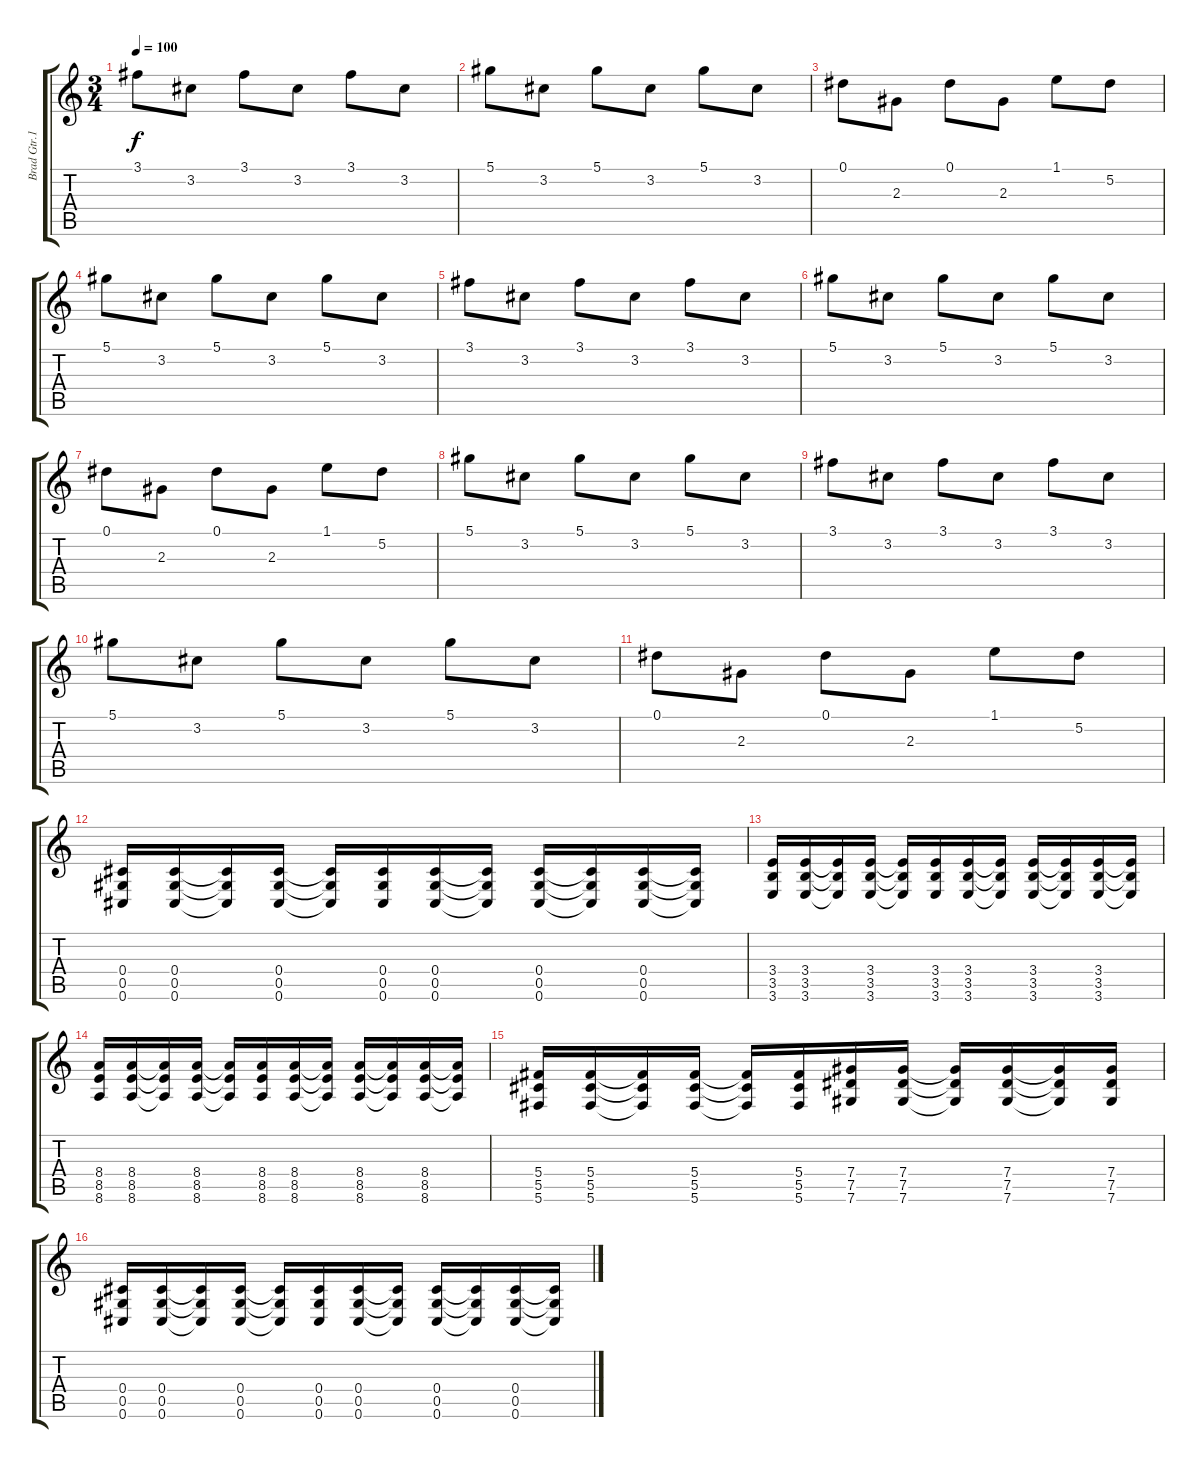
\track ("Brad Gtr.1" "Brad Gtr.1") {instrument distortionguitar}
\staff {score tabs}
\tuning (Eb4 Bb3 Gb3 Db3 Ab2 Db2) {hide}
\ts (3 4)
\tempo 100
\clef g2
\ks c
3.1.8{dy f} 3.2.8 3.1.8 3.2.8 3.1.8 3.2.8 |
5.1.8 3.2.8 5.1.8 3.2.8 5.1.8 3.2.8 |
0.1.8 2.3.8 0.1.8 2.3.8 1.1.8 5.2.8 |
5.1.8 3.2.8 5.1.8 3.2.8 5.1.8 3.2.8 |
3.1.8 3.2.8 3.1.8 3.2.8 3.1.8 3.2.8 |
5.1.8 3.2.8 5.1.8 3.2.8 5.1.8 3.2.8 |
0.1.8 2.3.8 0.1.8 2.3.8 1.1.8 5.2.8 |
5.1.8 3.2.8 5.1.8 3.2.8 5.1.8 3.2.8 |
3.1.8 3.2.8 3.1.8 3.2.8 3.1.8 3.2.8 |
5.1.8 3.2.8 5.1.8 3.2.8 5.1.8 3.2.8 |
0.1.8 2.3.8 0.1.8 2.3.8 1.1.8 5.2.8 |
(0.4 0.5 0.6).16{volume 16 balance 0} (0.4 0.5 0.6).16 (0.4{t} 0.5{t} 0.6{t}).16 (0.4 0.5 0.6).16 (0.4{t} 0.5{t} 0.6{t}).16 (0.4 0.5 0.6).16 (0.4 0.5 0.6).16 (0.4{t} 0.5{t} 0.6{t}).16 (0.4 0.5 0.6).16 (0.4{t} 0.5{t} 0.6{t}).16 (0.4 0.5 0.6).16 (0.4{t} 0.5{t} 0.6{t}).16 |
(3.4 3.5 3.6).16 (3.4 3.5 3.6).16 (3.4{t} 3.5{t} 3.6{t}).16 (3.4 3.5 3.6).16 (3.4{t} 3.5{t} 3.6{t}).16 (3.4 3.5 3.6).16 (3.4 3.5 3.6).16 (3.4{t} 3.5{t} 3.6{t}).16 (3.4 3.5 3.6).16 (3.4{t} 3.5{t} 3.6{t}).16 (3.4 3.5 3.6).16 (3.4{t} 3.5{t} 3.6{t}).16 |
(8.4 8.5 8.6).16 (8.4 8.5 8.6).16 (8.4{t} 8.5{t} 8.6{t}).16 (8.4 8.5 8.6).16 (8.4{t} 8.5{t} 8.6{t}).16 (8.4 8.5 8.6).16 (8.4 8.5 8.6).16 (8.4{t} 8.5{t} 8.6{t}).16 (8.4 8.5 8.6).16 (8.4{t} 8.5{t} 8.6{t}).16 (8.4 8.5 8.6).16 (8.4{t} 8.5{t} 8.6{t}).16 |
(5.4 5.5 5.6).16 (5.4 5.5 5.6).16 (5.4{t} 5.5{t} 5.6{t}).16 (5.4 5.5 5.6).16 (5.4{t} 5.5{t} 5.6{t}).16 (5.4 5.5 5.6).16 (7.4 7.5 7.6).16 (7.4 7.5 7.6).16 (7.4{t} 7.5{t} 7.6{t}).16 (7.4 7.5 7.6).16 (7.4{t} 7.5{t} 7.6{t}).16 (7.4 7.5 7.6).16 |
(0.4 0.5 0.6).16 (0.4 0.5 0.6).16 (0.4{t} 0.5{t} 0.6{t}).16 (0.4 0.5 0.6).16 (0.4{t} 0.5{t} 0.6{t}).16 (0.4 0.5 0.6).16 (0.4 0.5 0.6).16 (0.4{t} 0.5{t} 0.6{t}).16 (0.4 0.5 0.6).16 (0.4{t} 0.5{t} 0.6{t}).16 (0.4 0.5 0.6).16 (0.4{t} 0.5{t} 0.6{t}).16
